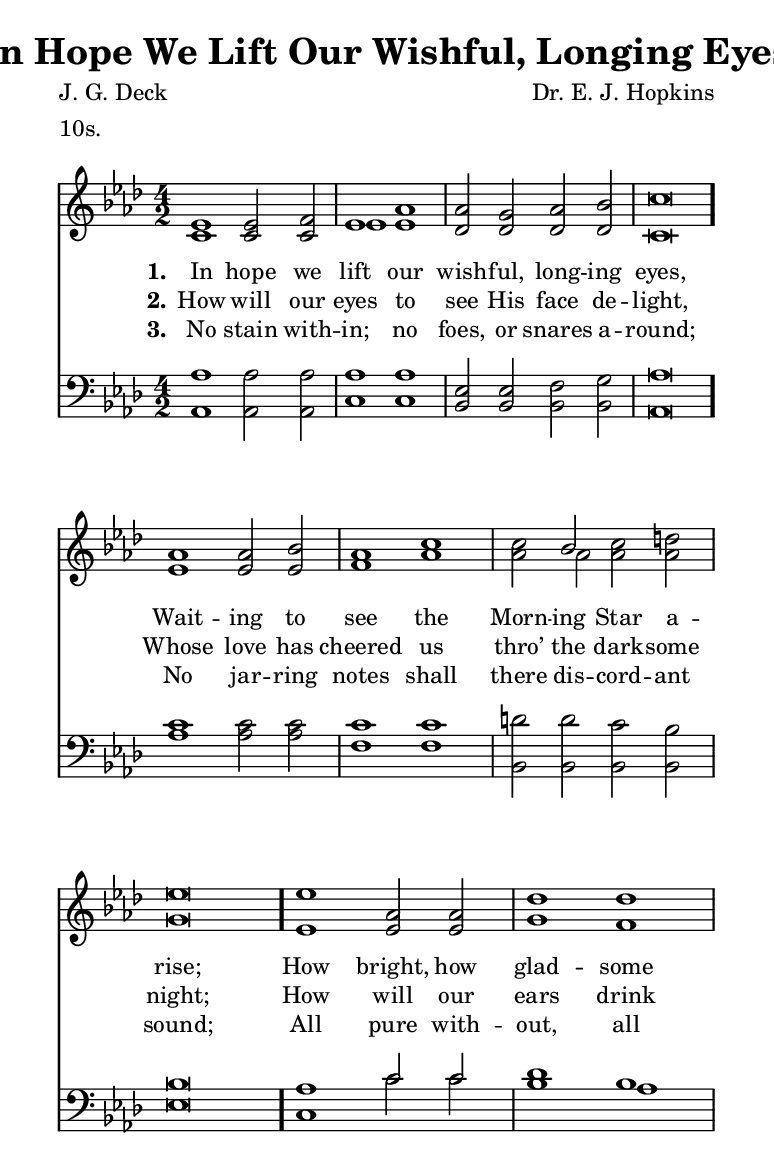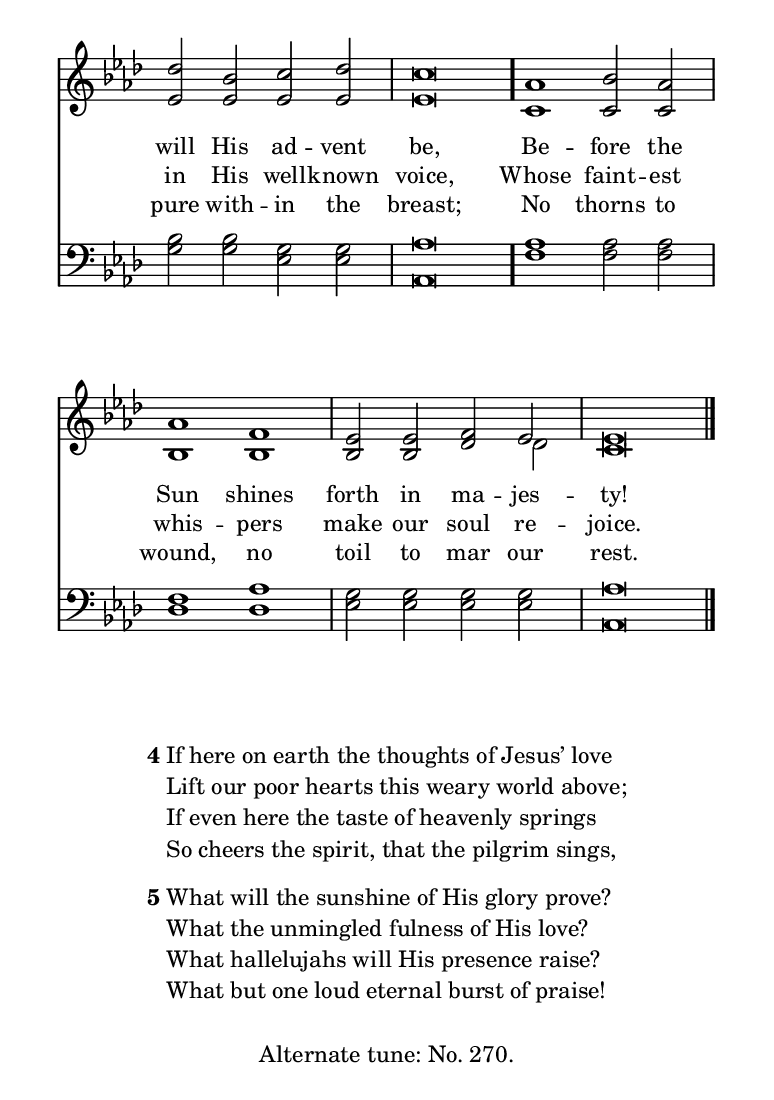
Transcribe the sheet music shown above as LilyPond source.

\include "common/global.ily"
\paper {
  \include "common/paper.ily"
  systems-per-page = ##f
  system-count = #(cond (is-eogsized 3) (#t #f))
}

\header{
  hymnnumber = "166"
  title = "In Hope We Lift Our Wishful, Longing Eyes"
  tunename = "Ellers"
  meter = "10s."
  poet = "J. G. Deck"
  composer = "Dr. E. J. Hopkins"
  %copyright = ""
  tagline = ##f
}

patternAA = { c1 c2 c2 | c1 c1 | c2 c2 c2 c2 | c\breve }

global = {
  \include "common/overrides.ily"
  \override Staff.TimeSignature.style = #'numbered
  \time 4/2
  \override Score.MetronomeMark.transparent = ##t % hide all fermata changes too
  \tempo 2=100
  \key aes \major
  \autoBeamOff
}

notesSoprano = {
\global
\relative c' {

  \changePitch \patternAA { ees ees f | ees aes | aes g aes bes | c }
  \changePitch \patternAA { aes aes bes | aes c | c bes c d | ees }
  \changePitch \patternAA { ees aes, aes | des des | des bes c des | c }
  \changePitch \patternAA { aes bes aes | aes f | ees ees f ees | ees }
  \bar "|."

}
}

notesAlto = {
\global
\relative e' {

  \changePitch \patternAA { c c c | ees ees | des des des des | c }
  \changePitch \patternAA { ees ees ees | f aes | aes aes aes aes | g }
  \changePitch \patternAA { ees ees ees | g f | ees ees ees ees | ees }
  \changePitch \patternAA { c c c | bes bes | bes bes des des | c }

}
}

notesTenor = {
\global
\relative a {

  \changePitch \patternAA { aes aes aes | aes aes | ees ees f g | aes }
  \changePitch \patternAA { c c c | c c | d d c bes | bes }
  \changePitch \patternAA { aes c c | des bes | bes bes g g | aes }
  \changePitch \patternAA { aes aes aes | f aes | g g g g | aes }

}
}

notesBass = {
\global
\relative f, {

  \changePitch \patternAA { aes aes aes | c c | bes bes bes bes | aes }
  \changePitch \patternAA { aes' aes aes | f f | bes, bes bes bes | ees }
  \changePitch \patternAA { c c' c | bes aes | g g ees ees | aes, }
  \changePitch \patternAA { f' f f | des des | ees ees ees ees | aes, }

}
}

wordsA = \lyricmode {
\set stanza = "1."

In hope we lift our wish -- ful, long -- ing eyes, \bar "."
Wait -- ing to see the Morn -- ing Star a -- rise; \bar "."
How bright, how glad -- some will His ad -- vent be, \bar "."
Be -- fore the Sun shines forth in ma -- jes -- ty! \bar "."

}

wordsB = \lyricmode {
\set stanza = "2."

How will our eyes to see His face de -- light,
Whose love has cheered us thro’ the dark -- some night;
How will our ears drink in His well -- known voice,
Whose faint -- est whis -- pers make our soul re -- joice.

}

wordsC = \lyricmode {
\set stanza = "3."

No stain with -- in; no foes, or snares a -- round;
No jar -- ring notes shall there dis -- cord -- ant sound;
All pure with -- out, all pure with -- in the breast;
No thorns to wound, no toil to mar our rest.

}

wordsD = \markuplist {

\line { If here on earth the thoughts of Jesus’ love }
\line { Lift our poor hearts this weary world above; }
\line { If even here the taste of heavenly springs }
\line { So cheers the spirit, that the pilgrim sings, }

}

wordsE = \markuplist {

\line { What will the sunshine of His glory prove? }
\line { What the unmingled fulness of His love? }
\line { What hallelujahs will His presence raise? }
\line { What but one loud eternal burst of praise! }

}

\score {
  \context ChoirStaff <<
    \context Staff = upper <<
      \set Staff.autoBeaming = ##f
      \set ChoirStaff.systemStartDelimiter = #'SystemStartBar
      \set ChoirStaff.printPartCombineTexts = ##f
      \partcombine #'(2 . 9) \notesSoprano \notesAlto
      \context NullVoice = sopranos { \voiceOne << \notesSoprano >> }
      \context NullVoice = altos { \voiceTwo << \notesAlto >> }
      \context Lyrics = one   \lyricsto sopranos \wordsA
      \context Lyrics = two   \lyricsto sopranos \wordsB
      \context Lyrics = three \lyricsto sopranos \wordsC
    >>
    \context Staff = men <<
      \clef bass
      \set ChoirStaff.printPartCombineTexts = ##f
      \partcombine #'(2 . 9) \notesTenor \notesBass
      \context NullVoice = tenors { \voiceOne << \notesTenor >> }
      \context NullVoice = basses { \voiceTwo << \notesBass >> }
    >>
  >>
  \layout {
    \include "common/layout.ily"
  }
  \midi{
    \include "common/midi.ily"
  }
}

\noPageBreak

\markup { \fill-line { \column {
  \line{ \bold 4 \column { \wordsD } } \combine \null \vspace #0.4
  \line{ \bold 5 \column { \wordsE } } \combine \null \vspace #0.4
} } }

\noPageBreak

\markup { \vspace #2 \fill-line { \raise #2 \line { Alternate tune: No. 270. } } }

\version "2.19.49"  % necessary for upgrading to future LilyPond versions.

% vi:set et ts=2 sw=2 ai nocindent syntax=lilypond:
